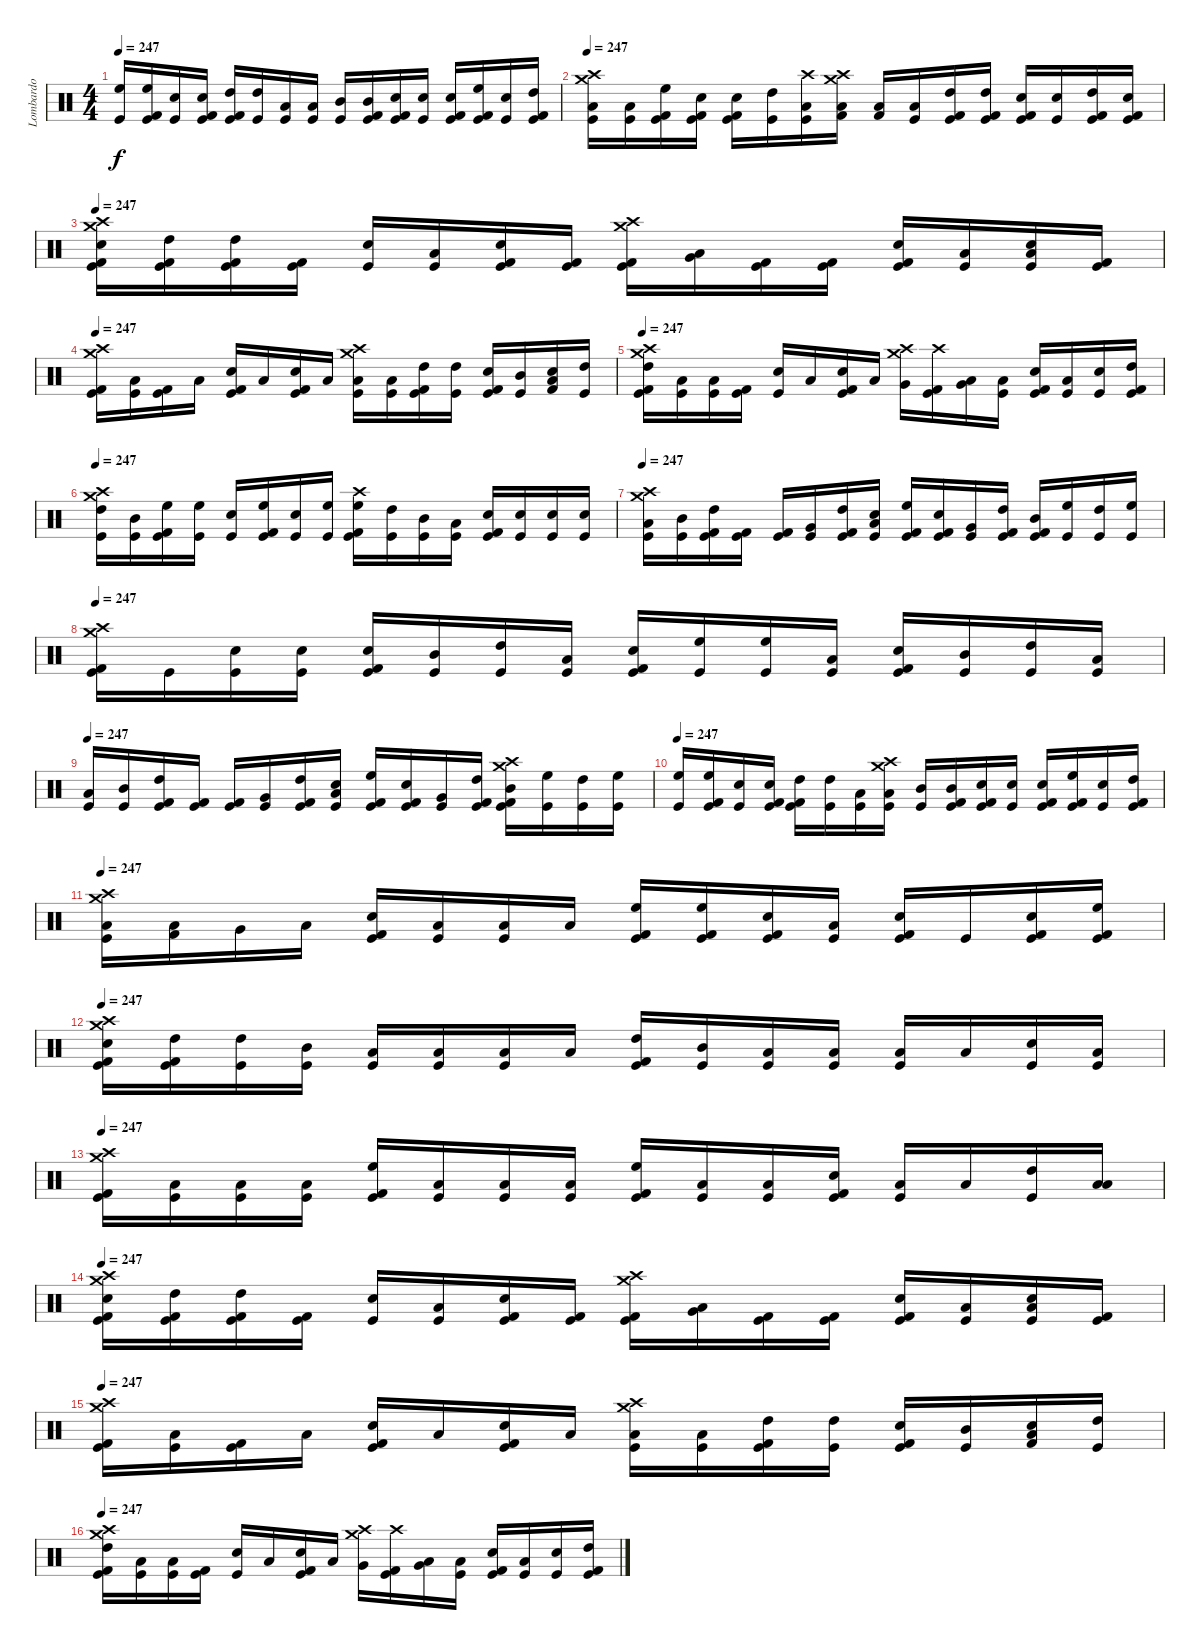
\track ("Lombardo" "Lombardo") {instrument percussion}
\staff {score}
\articulation defaults
\ts (4 4)
\tempo 247
\clef neutral
\ks c
("High Floor Tom (hit)" "Kick (hit)").16{dy f} ("High Floor Tom (hit)" "Kick (hit) 2" "Kick (hit)").16 ("Snare (hit) 2" "Kick (hit)").16 ("Snare (hit) 2" "Kick (hit) 2" "Kick (hit)").16 ("High Tom (hit)" "Kick (hit) 2" "Kick (hit)").16 ("High Tom (hit)" "Kick (hit)").16 ("Low Tom (hit)" "Kick (hit)").16 ("Low Tom (hit)" "Kick (hit)").16 ("Mid Tom (hit)" "Kick (hit)").16 ("Mid Tom (hit)" "Kick (hit) 2" "Kick (hit)").16 ("Snare (hit) 2" "Kick (hit) 2" "Kick (hit)").16 ("Snare (hit) 2" "Kick (hit)").16 ("Snare (hit) 2" "Kick (hit) 2" "Kick (hit)").16 ("High Floor Tom (hit)" "Kick (hit) 2" "Kick (hit)").16 ("Snare (hit) 2" "Kick (hit)").16 ("High Tom (hit)" "Kick (hit) 2" "Kick (hit)").16 |
\tempo 247
("Crash high (hit)" "Crash medium (hit)" "Low Tom (hit)" "Kick (hit)").16 ("Low Tom (hit)" "Kick (hit)").16 ("High Floor Tom (hit)" "Kick (hit) 2" "Kick (hit)").16 ("Snare (hit) 2" "Kick (hit) 2" "Kick (hit)").16 ("Snare (hit) 2" "Kick (hit) 2" "Kick (hit)").16 ("High Tom (hit)" "Kick (hit)").16 ("Crash high (hit)" "Low Tom (hit)" "Kick (hit)").16 ("Crash high (hit)" "Crash medium (hit)" "Kick (hit) 2" "Low Floor Tom (hit)").16 ("Kick (hit) 2" "Low Floor Tom (hit)").16 ("Low Tom (hit)" "Kick (hit)").16 ("High Tom (hit)" "Kick (hit) 2" "Kick (hit)").16 ("High Tom (hit)" "Kick (hit) 2" "Kick (hit)").16 ("Snare (hit) 2" "Kick (hit) 2" "Kick (hit)").16 ("Snare (hit) 2" "Kick (hit)").16 ("High Tom (hit)" "Kick (hit) 2" "Kick (hit)").16 ("Snare (hit) 2" "Kick (hit) 2" "Kick (hit)").16 |
\tempo 247
("Crash high (hit)" "Crash medium (hit)" "Snare (hit) 2" "Kick (hit) 2" "Kick (hit)").16 ("High Tom (hit)" "Kick (hit) 2" "Kick (hit)").16 ("High Tom (hit)" "Kick (hit) 2" "Kick (hit)").16 ("Kick (hit) 2" "Kick (hit)").16 ("Snare (hit) 2" "Kick (hit)").16 ("Low Tom (hit)" "Kick (hit)").16 ("Snare (hit) 2" "Kick (hit) 2" "Kick (hit)").16 ("Kick (hit) 2" "Kick (hit)").16 ("Crash high (hit)" "Crash medium (hit)" "Kick (hit) 2" "Kick (hit)").16 ("Very Low Tom (hit)" "Low Floor Tom (hit)").16 ("Kick (hit) 2" "Kick (hit)").16 ("Kick (hit) 2" "Kick (hit)").16 ("Snare (hit) 2" "Kick (hit) 2" "Kick (hit)").16 ("Low Tom (hit)" "Kick (hit)").16 ("Snare (hit) 2" "Low Tom (hit)" "Kick (hit)").16 ("Kick (hit) 2" "Kick (hit)").16 |
\tempo 247
("Crash high (hit)" "Crash medium (hit)" "Kick (hit) 2" "Kick (hit)").16 ("Low Tom (hit)" "Kick (hit)").16 ("Kick (hit) 2" "Kick (hit)").16 "Low Floor Tom (hit)".16 ("Snare (hit) 2" "Kick (hit) 2" "Kick (hit)").16 "Low Floor Tom (hit)".16 ("Snare (hit) 2" "Kick (hit) 2" "Kick (hit)").16 "Low Floor Tom (hit)".16 ("Crash high (hit)" "Crash medium (hit)" "Low Tom (hit)" "Kick (hit)").16 ("Low Tom (hit)" "Kick (hit)").16 ("High Tom (hit)" "Kick (hit) 2" "Kick (hit)").16 ("High Tom (hit)" "Kick (hit)").16 ("Snare (hit) 2" "Kick (hit) 2" "Kick (hit)").16 ("Mid Tom (hit)" "Kick (hit)").16 ("Snare (hit) 2" "Kick (hit) 2" "Low Floor Tom (hit)").16 ("High Tom (hit)" "Kick (hit)").16 |
\tempo 247
("Crash high (hit)" "Crash medium (hit)" "High Tom (hit)" "Kick (hit) 2" "Kick (hit)").16 ("Low Tom (hit)" "Kick (hit)").16 ("Low Tom (hit)" "Kick (hit)").16 ("Kick (hit) 2" "Kick (hit)").16 ("Snare (hit) 2" "Kick (hit)").16 "Low Floor Tom (hit)".16 ("Snare (hit) 2" "Kick (hit) 2" "Kick (hit)").16 "Low Floor Tom (hit)".16 ("Crash high (hit)" "Crash medium (hit)" "Very Low Tom (hit)").16 ("Crash high (hit)" "Kick (hit) 2" "Kick (hit)").16 ("Very Low Tom (hit)" "Low Floor Tom (hit)").16 ("Low Tom (hit)" "Kick (hit)").16 ("Snare (hit) 2" "Kick (hit) 2" "Kick (hit)").16 ("Low Tom (hit)" "Kick (hit)").16 ("Snare (hit) 2" "Kick (hit)").16 ("High Tom (hit)" "Kick (hit) 2" "Kick (hit)").16 |
\tempo 247
("Crash high (hit)" "Crash medium (hit)" "High Tom (hit)" "Kick (hit)").16 ("Mid Tom (hit)" "Kick (hit)").16 ("High Floor Tom (hit)" "Kick (hit) 2" "Kick (hit)").16 ("High Floor Tom (hit)" "Kick (hit)").16 ("Snare (hit) 2" "Kick (hit)").16 ("High Floor Tom (hit)" "Kick (hit) 2" "Kick (hit)").16 ("Snare (hit) 2" "Kick (hit)").16 ("High Floor Tom (hit)" "Kick (hit)").16 ("Crash high (hit)" "High Floor Tom (hit)" "Kick (hit) 2" "Kick (hit)").16 ("High Tom (hit)" "Kick (hit)").16 ("Mid Tom (hit)" "Kick (hit)").16 ("Low Tom (hit)" "Kick (hit)").16 ("Snare (hit) 2" "Kick (hit) 2" "Kick (hit)").16 ("Snare (hit) 2" "Kick (hit)").16 ("Snare (hit) 2" "Kick (hit)").16 ("Snare (hit) 2" "Kick (hit)").16 |
\tempo 247
("Crash high (hit)" "Crash medium (hit)" "Low Tom (hit)" "Kick (hit)").16 ("Mid Tom (hit)" "Kick (hit)").16 ("High Tom (hit)" "Kick (hit) 2" "Kick (hit)").16 ("Kick (hit) 2" "Kick (hit)").16 ("Kick (hit) 2" "Kick (hit)").16 ("Very Low Tom (hit)" "Kick (hit)").16 ("High Tom (hit)" "Kick (hit) 2" "Kick (hit)").16 ("Snare (hit) 2" "Low Floor Tom (hit)" "Kick (hit)").16 ("High Floor Tom (hit)" "Kick (hit) 2" "Kick (hit)").16 ("Snare (hit) 2" "Kick (hit) 2" "Kick (hit)").16 ("Very Low Tom (hit)" "Kick (hit)").16 ("High Tom (hit)" "Kick (hit) 2" "Kick (hit)").16 ("Mid Tom (hit)" "Kick (hit) 2" "Kick (hit)").16 ("High Floor Tom (hit)" "Kick (hit)").16 ("High Tom (hit)" "Kick (hit)").16 ("High Floor Tom (hit)" "Kick (hit)").16 |
\tempo 247
("Crash high (hit)" "Crash medium (hit)" "Kick (hit) 2" "Kick (hit)").16 "Kick (hit)".16 ("Snare (hit) 2" "Kick (hit)").16 ("Snare (hit) 2" "Kick (hit)").16 ("Snare (hit) 2" "Kick (hit) 2" "Kick (hit)").16 ("Mid Tom (hit)" "Kick (hit)").16 ("High Tom (hit)" "Kick (hit)").16 ("Low Tom (hit)" "Kick (hit)").16 ("Snare (hit) 2" "Kick (hit) 2" "Kick (hit)").16 ("High Floor Tom (hit)" "Kick (hit)").16 ("High Floor Tom (hit)" "Kick (hit)").16 ("Low Tom (hit)" "Kick (hit)").16 ("Snare (hit) 2" "Kick (hit) 2" "Kick (hit)").16 ("Mid Tom (hit)" "Kick (hit)").16 ("High Tom (hit)" "Kick (hit)").16 ("Low Tom (hit)" "Kick (hit)").16 |
\tempo 247
("Low Tom (hit)" "Kick (hit)").16 ("Mid Tom (hit)" "Kick (hit)").16 ("High Tom (hit)" "Kick (hit) 2" "Kick (hit)").16 ("Kick (hit) 2" "Kick (hit)").16 ("Kick (hit) 2" "Kick (hit)").16 ("Very Low Tom (hit)" "Kick (hit)").16 ("High Tom (hit)" "Kick (hit) 2" "Kick (hit)").16 ("Snare (hit) 2" "Low Floor Tom (hit)" "Kick (hit)").16 ("High Floor Tom (hit)" "Kick (hit) 2" "Kick (hit)").16 ("Snare (hit) 2" "Kick (hit) 2" "Kick (hit)").16 ("Very Low Tom (hit)" "Kick (hit)").16 ("High Tom (hit)" "Kick (hit) 2" "Kick (hit)").16 ("Crash high (hit)" "Crash medium (hit)" "Mid Tom (hit)" "Kick (hit) 2" "Kick (hit)").16 ("High Floor Tom (hit)" "Kick (hit)").16 ("High Tom (hit)" "Kick (hit)").16 ("High Floor Tom (hit)" "Kick (hit)").16 |
\tempo 247
("High Floor Tom (hit)" "Kick (hit)").16 ("High Floor Tom (hit)" "Kick (hit) 2" "Kick (hit)").16 ("Snare (hit) 2" "Kick (hit)").16 ("Snare (hit) 2" "Kick (hit) 2" "Kick (hit)").16 ("High Tom (hit)" "Kick (hit) 2" "Kick (hit)").16 ("High Tom (hit)" "Kick (hit)").16 ("Low Tom (hit)" "Kick (hit)").16 ("Crash high (hit)" "Crash medium (hit)" "Low Tom (hit)" "Kick (hit)").16 ("Mid Tom (hit)" "Kick (hit)").16 ("Mid Tom (hit)" "Kick (hit) 2" "Kick (hit)").16 ("Snare (hit) 2" "Kick (hit) 2" "Kick (hit)").16 ("Snare (hit) 2" "Kick (hit)").16 ("Snare (hit) 2" "Kick (hit) 2" "Kick (hit)").16 ("High Floor Tom (hit)" "Kick (hit) 2" "Kick (hit)").16 ("Snare (hit) 2" "Kick (hit)").16 ("High Tom (hit)" "Kick (hit) 2" "Kick (hit)").16 |
\tempo 247
("Crash high (hit)" "Crash medium (hit)" "Low Tom (hit)" "Kick (hit)").16 ("Kick (hit) 2" "Low Floor Tom (hit)").16 "Very Low Tom (hit)".16 "Low Floor Tom (hit)".16 ("Snare (hit) 2" "Kick (hit) 2" "Kick (hit)").16 ("Low Tom (hit)" "Kick (hit)").16 ("Low Tom (hit)" "Kick (hit)").16 "Low Floor Tom (hit)".16 ("High Floor Tom (hit)" "Kick (hit) 2" "Kick (hit)").16 ("High Floor Tom (hit)" "Kick (hit) 2" "Kick (hit)").16 ("Snare (hit) 2" "Kick (hit) 2" "Kick (hit)").16 ("Low Tom (hit)" "Kick (hit)").16 ("Snare (hit) 2" "Kick (hit) 2" "Kick (hit)").16 "Kick (hit)".16 ("Snare (hit) 2" "Kick (hit) 2" "Kick (hit)").16 ("High Floor Tom (hit)" "Kick (hit) 2" "Kick (hit)").16 |
\tempo 247
("Crash high (hit)" "Crash medium (hit)" "Snare (hit) 2" "Kick (hit) 2" "Kick (hit)").16 ("High Tom (hit)" "Kick (hit) 2" "Kick (hit)").16 ("High Tom (hit)" "Kick (hit)").16 ("Mid Tom (hit)" "Kick (hit)").16 ("Low Tom (hit)" "Kick (hit)").16 ("Low Tom (hit)" "Kick (hit)").16 ("Low Tom (hit)" "Kick (hit)").16 "Low Floor Tom (hit)".16 ("High Tom (hit)" "Kick (hit) 2" "Kick (hit)").16 ("Mid Tom (hit)" "Kick (hit)").16 ("Low Tom (hit)" "Kick (hit)").16 ("Low Tom (hit)" "Kick (hit)").16 ("Low Tom (hit)" "Kick (hit)").16 "Low Floor Tom (hit)".16 ("Snare (hit) 2" "Kick (hit)").16 ("Low Tom (hit)" "Kick (hit)").16 |
\tempo 247
("Crash high (hit)" "Crash medium (hit)" "Kick (hit) 2" "Kick (hit)").16 ("Low Tom (hit)" "Kick (hit)").16 ("Low Tom (hit)" "Kick (hit)").16 ("Low Tom (hit)" "Kick (hit)").16 ("High Floor Tom (hit)" "Kick (hit) 2" "Kick (hit)").16 ("Low Tom (hit)" "Kick (hit)").16 ("Low Tom (hit)" "Kick (hit)").16 ("Low Tom (hit)" "Kick (hit)").16 ("High Floor Tom (hit)" "Kick (hit) 2" "Kick (hit)").16 ("Low Tom (hit)" "Kick (hit)").16 ("Low Tom (hit)" "Kick (hit)").16 ("Snare (hit) 2" "Kick (hit) 2" "Kick (hit)").16 ("Low Tom (hit)" "Kick (hit)").16 "Low Floor Tom (hit)".16 ("High Tom (hit)" "Kick (hit)").16 ("Low Tom (hit)" "Low Floor Tom (hit)").16 |
\tempo 247
("Crash high (hit)" "Crash medium (hit)" "Snare (hit) 2" "Kick (hit) 2" "Kick (hit)").16 ("High Tom (hit)" "Kick (hit) 2" "Kick (hit)").16 ("High Tom (hit)" "Kick (hit) 2" "Kick (hit)").16 ("Kick (hit) 2" "Kick (hit)").16 ("Snare (hit) 2" "Kick (hit)").16 ("Low Tom (hit)" "Kick (hit)").16 ("Snare (hit) 2" "Kick (hit) 2" "Kick (hit)").16 ("Kick (hit) 2" "Kick (hit)").16 ("Crash high (hit)" "Crash medium (hit)" "Kick (hit) 2" "Kick (hit)").16 ("Very Low Tom (hit)" "Low Floor Tom (hit)").16 ("Kick (hit) 2" "Kick (hit)").16 ("Kick (hit) 2" "Kick (hit)").16 ("Snare (hit) 2" "Kick (hit) 2" "Kick (hit)").16 ("Low Tom (hit)" "Kick (hit)").16 ("Snare (hit) 2" "Low Tom (hit)" "Kick (hit)").16 ("Kick (hit) 2" "Kick (hit)").16 |
\tempo 247
("Crash high (hit)" "Crash medium (hit)" "Kick (hit) 2" "Kick (hit)").16 ("Low Tom (hit)" "Kick (hit)").16 ("Kick (hit) 2" "Kick (hit)").16 "Low Floor Tom (hit)".16 ("Snare (hit) 2" "Kick (hit) 2" "Kick (hit)").16 "Low Floor Tom (hit)".16 ("Snare (hit) 2" "Kick (hit) 2" "Kick (hit)").16 "Low Floor Tom (hit)".16 ("Crash high (hit)" "Crash medium (hit)" "Low Tom (hit)" "Kick (hit)").16 ("Low Tom (hit)" "Kick (hit)").16 ("High Tom (hit)" "Kick (hit) 2" "Kick (hit)").16 ("High Tom (hit)" "Kick (hit)").16 ("Snare (hit) 2" "Kick (hit) 2" "Kick (hit)").16 ("Mid Tom (hit)" "Kick (hit)").16 ("Snare (hit) 2" "Kick (hit) 2" "Low Floor Tom (hit)").16 ("High Tom (hit)" "Kick (hit)").16 |
\tempo 247
("Crash high (hit)" "Crash medium (hit)" "High Tom (hit)" "Kick (hit) 2" "Kick (hit)").16 ("Low Tom (hit)" "Kick (hit)").16 ("Low Tom (hit)" "Kick (hit)").16 ("Kick (hit) 2" "Kick (hit)").16 ("Snare (hit) 2" "Kick (hit)").16 "Low Floor Tom (hit)".16 ("Snare (hit) 2" "Kick (hit) 2" "Kick (hit)").16 "Low Floor Tom (hit)".16 ("Crash high (hit)" "Crash medium (hit)" "Very Low Tom (hit)").16 ("Crash high (hit)" "Kick (hit) 2" "Kick (hit)").16 ("Very Low Tom (hit)" "Low Floor Tom (hit)").16 ("Low Tom (hit)" "Kick (hit)").16 ("Snare (hit) 2" "Kick (hit) 2" "Kick (hit)").16 ("Low Tom (hit)" "Kick (hit)").16 ("Snare (hit) 2" "Kick (hit)").16 ("High Tom (hit)" "Kick (hit) 2" "Kick (hit)").16
